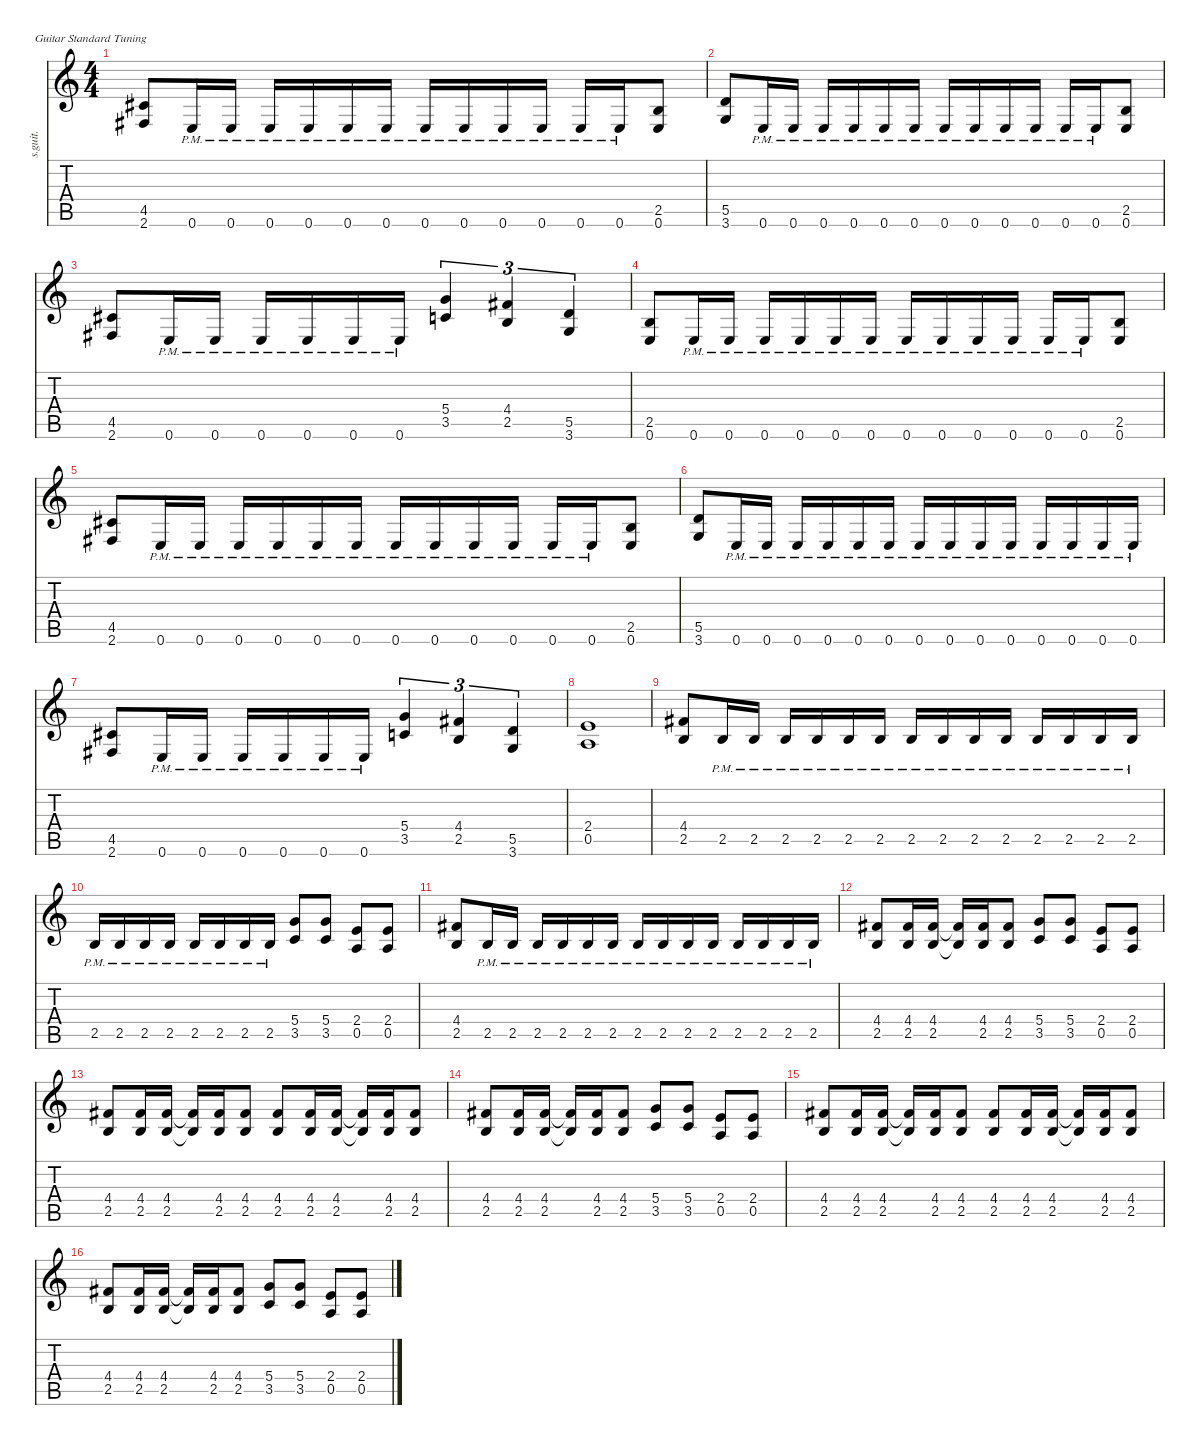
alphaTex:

\defaultSystemsLayout 4
\hideDynamics
\bracketExtendMode nobrackets
\track ("" "s.guit.") {instrument distortionguitar}
\staff {score tabs}
\tuning (E4 B3 G3 D3 A2 E2)
\ts (4 4)
\tempo (153 hide)
\clef g2
\ks c
(4.5{acc #} 2.6{acc #}).8{dy f} 0.6{pm}.16 0.6{pm}.16 0.6{pm}.16 0.6{pm}.16 0.6{pm}.16 0.6{pm}.16 0.6{pm}.16 0.6{pm}.16 0.6{pm}.16 0.6{pm}.16 0.6{pm}.16 0.6{pm}.16 (2.5 0.6).8 |
(5.5 3.6).8 0.6{pm}.16 0.6{pm}.16 0.6{pm}.16 0.6{pm}.16 0.6{pm}.16 0.6{pm}.16 0.6{pm}.16 0.6{pm}.16 0.6{pm}.16 0.6{pm}.16 0.6{pm}.16 0.6{pm}.16 (2.5 0.6).8 |
(4.5{acc #} 2.6{acc #}).8 0.6{pm}.16 0.6{pm}.16 0.6{pm}.16 0.6{pm}.16 0.6{pm}.16 0.6{pm}.16 (5.4 3.5).4{tu (3 2)} (4.4{acc #} 2.5).4{tu (3 2)} (5.5 3.6).4{tu (3 2)} |
(2.5 0.6).8 0.6{pm}.16 0.6{pm}.16 0.6{pm}.16 0.6{pm}.16 0.6{pm}.16 0.6{pm}.16 0.6{pm}.16 0.6{pm}.16 0.6{pm}.16 0.6{pm}.16 0.6{pm}.16 0.6{pm}.16 (2.5 0.6).8 |
(4.5{acc #} 2.6{acc #}).8 0.6{pm}.16 0.6{pm}.16 0.6{pm}.16 0.6{pm}.16 0.6{pm}.16 0.6{pm}.16 0.6{pm}.16 0.6{pm}.16 0.6{pm}.16 0.6{pm}.16 0.6{pm}.16 0.6{pm}.16 (2.5 0.6).8 |
(5.5 3.6).8 0.6{pm}.16 0.6{pm}.16 0.6{pm}.16 0.6{pm}.16 0.6{pm}.16 0.6{pm}.16 0.6{pm}.16 0.6{pm}.16 0.6{pm}.16 0.6{pm}.16 0.6{pm}.16 0.6{pm}.16 0.6{pm}.16 0.6{pm}.16 |
(4.5{acc #} 2.6{acc #}).8 0.6{pm}.16 0.6{pm}.16 0.6{pm}.16 0.6{pm}.16 0.6{pm}.16 0.6{pm}.16 (5.4 3.5).4{tu (3 2)} (4.4{acc #} 2.5).4{tu (3 2)} (5.5 3.6).4{tu (3 2)} |
(2.4 0.5).1 |
(4.4{acc #} 2.5).8 2.5{pm}.16 2.5{pm}.16 2.5{pm}.16 2.5{pm}.16 2.5{pm}.16 2.5{pm}.16 2.5{pm}.16 2.5{pm}.16 2.5{pm}.16 2.5{pm}.16 2.5{pm}.16 2.5{pm}.16 2.5{pm}.16 2.5{pm}.16 |
2.5{pm}.16 2.5{pm}.16 2.5{pm}.16 2.5{pm}.16 2.5{pm}.16 2.5{pm}.16 2.5{pm}.16 2.5{pm}.16 (5.4 3.5).8 (5.4 3.5).8 (2.4 0.5).8 (2.4 0.5).8 |
(4.4{acc #} 2.5).8 2.5{pm}.16 2.5{pm}.16 2.5{pm}.16 2.5{pm}.16 2.5{pm}.16 2.5{pm}.16 2.5{pm}.16 2.5{pm}.16 2.5{pm}.16 2.5{pm}.16 2.5{pm}.16 2.5{pm}.16 2.5{pm}.16 2.5{pm}.16 |
(4.4{acc #} 2.5).8 (4.4{acc #} 2.5).16 (4.4{acc #} 2.5).16 (4.4{t acc #} 2.5{t}).16 (4.4{acc #} 2.5).16 (4.4{acc #} 2.5).8 (5.4 3.5).8 (5.4 3.5).8 (2.4 0.5).8 (2.4 0.5).8 |
(4.4{acc #} 2.5).8 (4.4{acc #} 2.5).16 (4.4{acc #} 2.5).16 (4.4{t acc #} 2.5{t}).16 (4.4{acc #} 2.5).16 (4.4{acc #} 2.5).8 (4.4{acc #} 2.5).8 (4.4{acc #} 2.5).16 (4.4{acc #} 2.5).16 (4.4{t acc #} 2.5{t}).16 (4.4{acc #} 2.5).16 (4.4{acc #} 2.5).8 |
(4.4{acc #} 2.5).8 (4.4{acc #} 2.5).16 (4.4{acc #} 2.5).16 (4.4{t acc #} 2.5{t}).16 (4.4{acc #} 2.5).16 (4.4{acc #} 2.5).8 (5.4 3.5).8 (5.4 3.5).8 (2.4 0.5).8 (2.4 0.5).8 |
(4.4{acc #} 2.5).8 (4.4{acc #} 2.5).16 (4.4{acc #} 2.5).16 (4.4{t acc #} 2.5{t}).16 (4.4{acc #} 2.5).16 (4.4{acc #} 2.5).8 (4.4{acc #} 2.5).8 (4.4{acc #} 2.5).16 (4.4{acc #} 2.5).16 (4.4{t acc #} 2.5{t}).16 (4.4{acc #} 2.5).16 (4.4{acc #} 2.5).8 |
(4.4{acc #} 2.5).8 (4.4{acc #} 2.5).16 (4.4{acc #} 2.5).16 (4.4{t acc #} 2.5{t}).16 (4.4{acc #} 2.5).16 (4.4{acc #} 2.5).8 (5.4 3.5).8 (5.4 3.5).8 (2.4 0.5).8 (2.4 0.5).8
